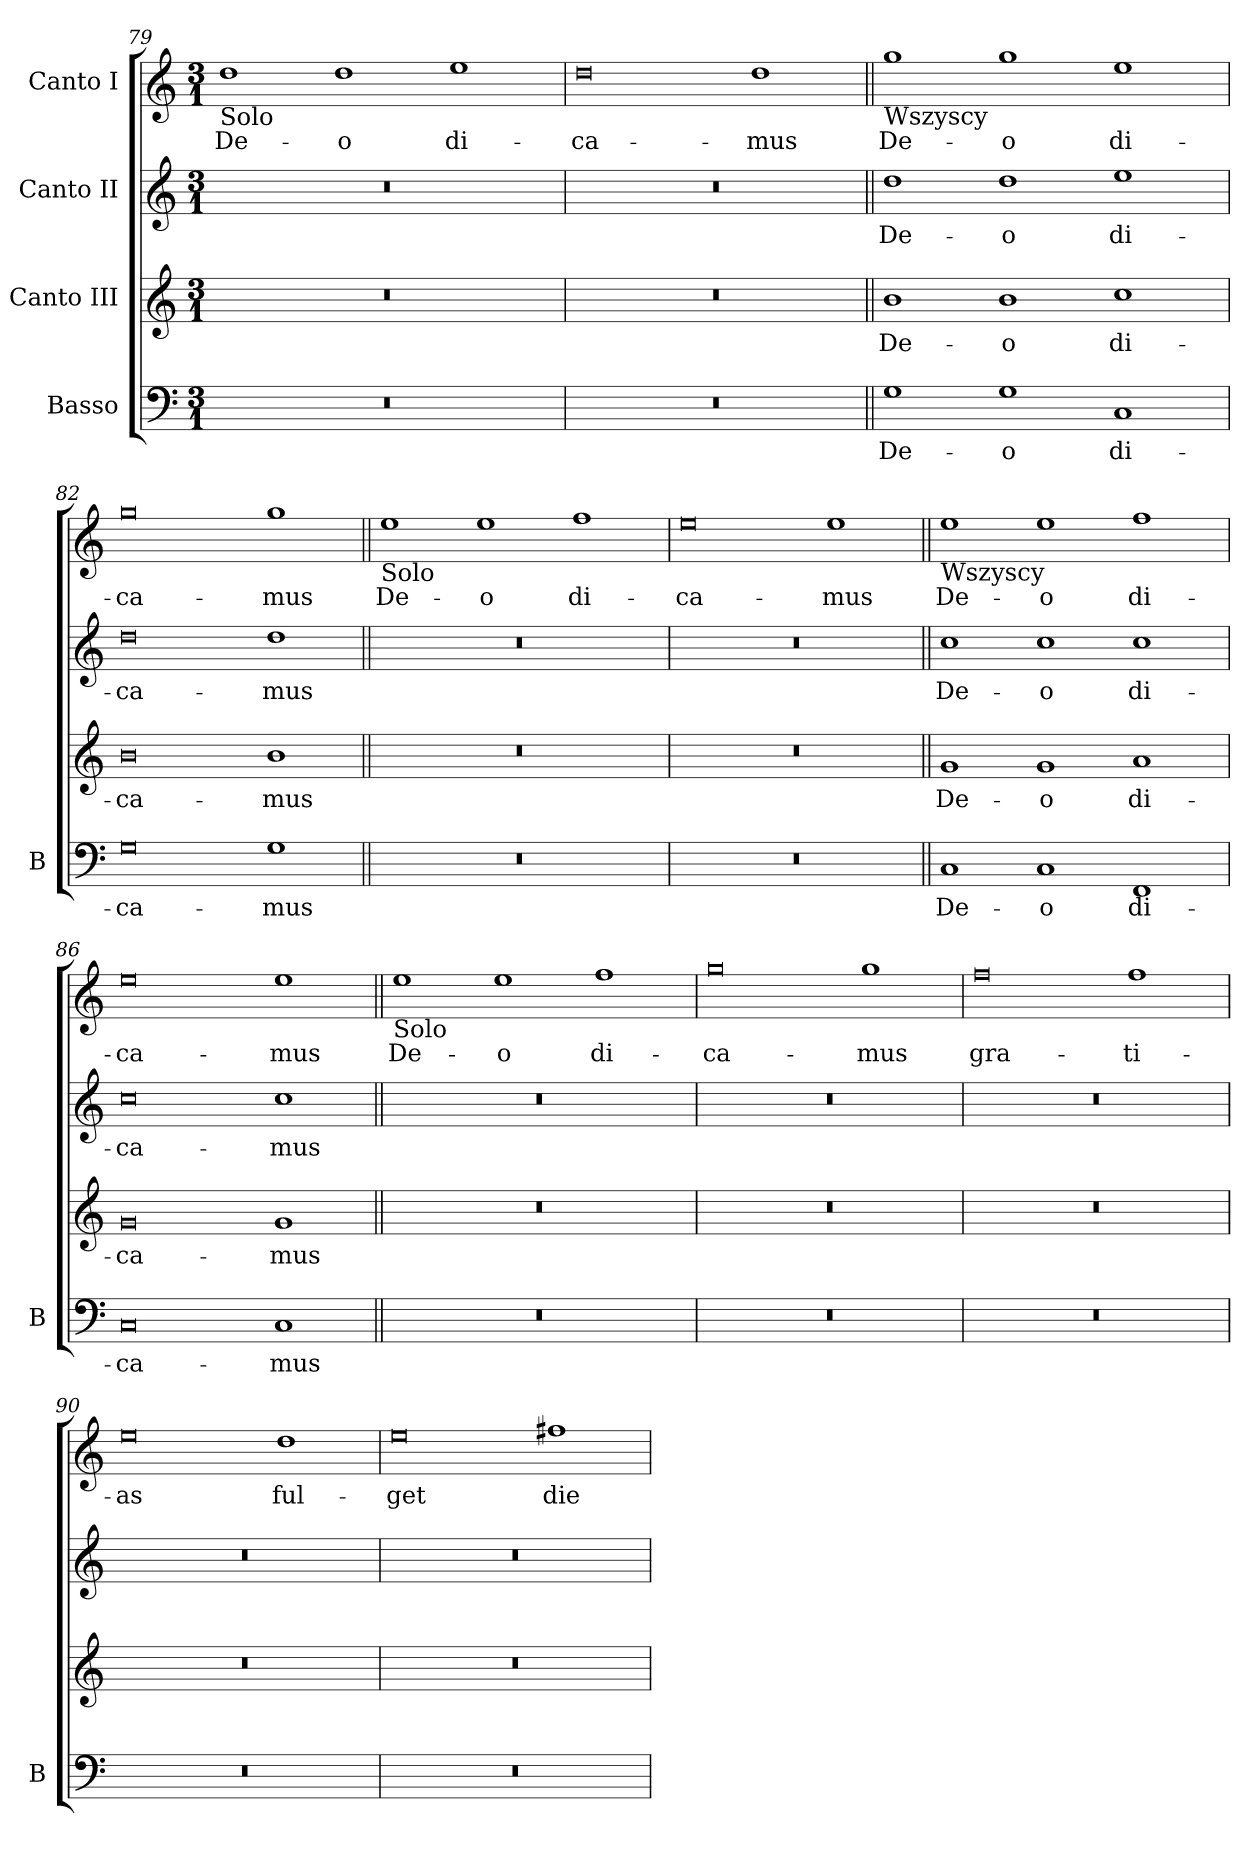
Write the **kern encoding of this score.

**kern	**text	**kern	**text	**kern	**text	**kern	**text
*part4	*part4	*part3	*part3	*part2	*part2	*part1	*part1
*staff4	*staff4	*staff3	*staff3	*staff2	*staff2	*staff1	*staff1
*I"Basso	*	*I"Canto III	*	*I"Canto II	*	*I"Canto I	*
*I'B	*	*	*	*	*	*	*
*clefF4	*	*clefG2	*	*clefG2	*	*clefG2	*
*k[]	*	*k[]	*	*k[]	*	*k[]	*
*M3/1	*	*M3/1	*	*M3/1	*	*M3/1	*
=79	=79	=79	=79	=79	=79	=79	=79
!	!	!	!	!	!	!LO:TX:b:t=Solo	!
0.r	.	0.r	.	0.r	.	1dd	De-
.	.	.	.	.	.	1dd	-o
.	.	.	.	.	.	1ee	di-
=80	=80	=80	=80	=80	=80	=80	=80
0.r	.	0.r	.	0.r	.	0dd	-ca-
.	.	.	.	.	.	1dd	-mus
=81||	=81||	=81||	=81||	=81||	=81||	=81||	=81||
!	!	!	!	!	!	!LO:TX:b:t=Wszyscy	!
1G	De-	1b	De-	1dd	De-	1gg	De-
1G	-o	1b	-o	1dd	-o	1gg	-o
1C	di-	1cc	di-	1ee	di-	1ee	di-
=82	=82	=82	=82	=82	=82	=82	=82
0G	-ca-	0b	-ca-	0dd	-ca-	0gg	-ca-
1G	-mus	1b	-mus	1dd	-mus	1gg	-mus
=83||	=83||	=83||	=83||	=83||	=83||	=83||	=83||
!	!	!	!	!	!	!LO:TX:b:t=Solo	!
0.r	.	0.r	.	0.r	.	1ee	De-
.	.	.	.	.	.	1ee	-o
.	.	.	.	.	.	1ff	di-
=84	=84	=84	=84	=84	=84	=84	=84
0.r	.	0.r	.	0.r	.	0ee	-ca-
.	.	.	.	.	.	1ee	-mus
=85||	=85||	=85||	=85||	=85||	=85||	=85||	=85||
!	!	!	!	!	!	!LO:TX:b:t=Wszyscy	!
1C	De-	1g	De-	1cc	De-	1ee	De-
1C	-o	1g	-o	1cc	-o	1ee	-o
1FF	di-	1a	di-	1cc	di-	1ff	di-
=86	=86	=86	=86	=86	=86	=86	=86
0C	-ca-	0g	-ca-	0cc	-ca-	0ee	-ca-
1C	-mus	1g	-mus	1cc	-mus	1ee	-mus
=87||	=87||	=87||	=87||	=87||	=87||	=87||	=87||
!	!	!	!	!	!	!LO:TX:b:t=Solo	!
0.r	.	0.r	.	0.r	.	1ee	De-
.	.	.	.	.	.	1ee	-o
.	.	.	.	.	.	1ff	di-
=88	=88	=88	=88	=88	=88	=88	=88
0.r	.	0.r	.	0.r	.	0gg	-ca-
.	.	.	.	.	.	1gg	-mus
=89	=89	=89	=89	=89	=89	=89	=89
0.r	.	0.r	.	0.r	.	0ff	gra-
.	.	.	.	.	.	1ff	-ti-
=90	=90	=90	=90	=90	=90	=90	=90
0.r	.	0.r	.	0.r	.	0ee	-as
.	.	.	.	.	.	1dd	ful-
=91	=91	=91	=91	=91	=91	=91	=91
0.r	.	0.r	.	0.r	.	0ee	-get
.	.	.	.	.	.	1ff#X	die-
=	=	=	=	=	=	=	=
*-	*-	*-	*-	*-	*-	*-	*-
